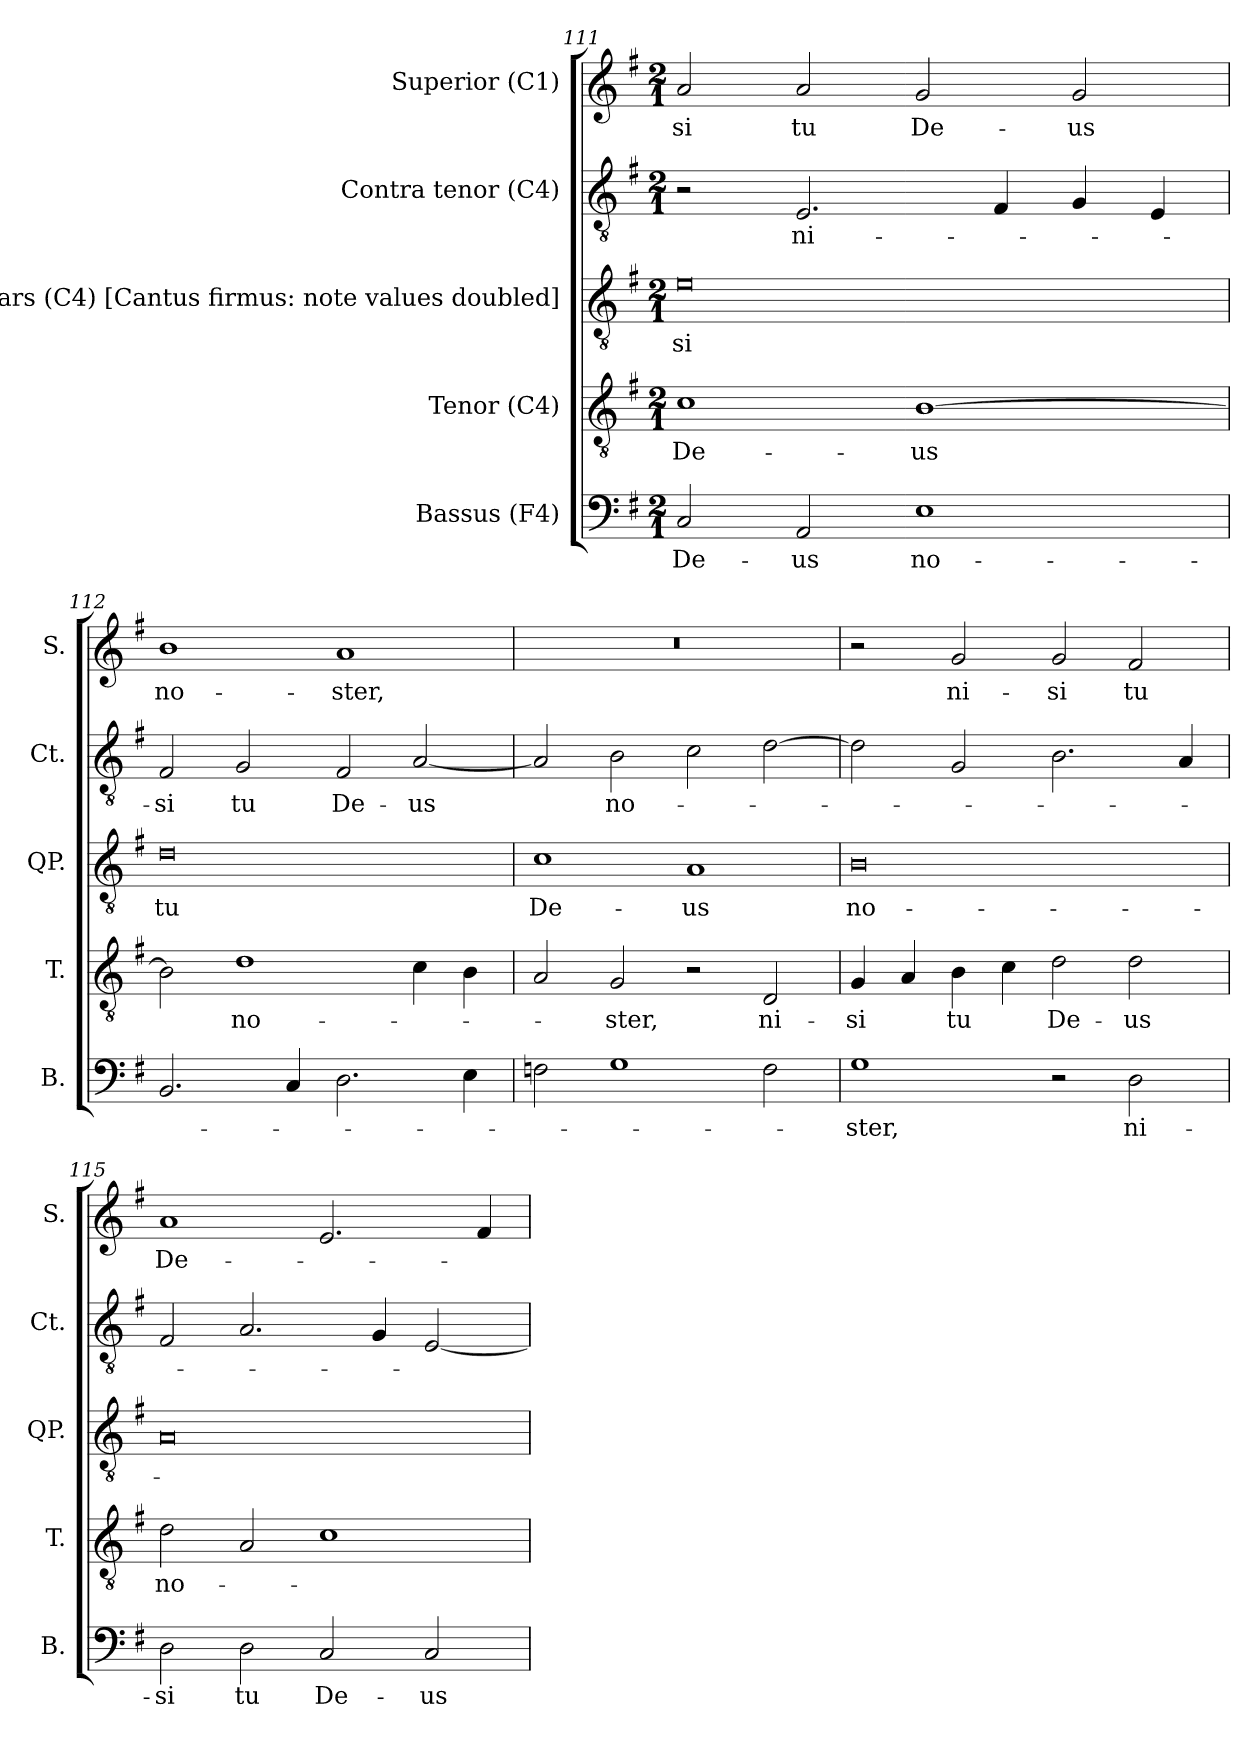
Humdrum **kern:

**kern	**text	**kern	**text	**kern	**text	**kern	**text	**kern	**text
*part5	*part5	*part4	*part4	*part3	*part3	*part2	*part2	*part1	*part1
*staff5	*staff5	*staff4	*staff4	*staff3	*staff3	*staff2	*staff2	*staff1	*staff1
*I"Bassus (F4)	*	*I"Tenor (C4)	*	*I"Quinta pars (C4) [Cantus firmus: note values doubled]	*	*I"Contra tenor (C4)	*	*I"Superior (C1)	*
*I'B.	*	*I'T.	*	*I'QP.	*	*I'Ct.	*	*I'S.	*
!!LO:PB:g=z
*clefF4	*	*clefGv2	*	*clefGv2	*	*clefGv2	*	*clefG2	*
*	*	*ITrd7c12	*	*ITrd7c12	*	*	*	*	*
*k[f#]	*	*k[f#]	*	*k[f#]	*	*k[f#]	*	*k[f#]	*
*G:	*	*G:	*	*G:	*	*G:	*	*G:	*
*M2/1	*	*M2/1	*	*M2/1	*	*M2/1	*	*M2/1	*
=111	=111	=111	=111	=111	=111	=111	=111	=111	=111
!	!LO:LY:b:color=#000000	!	!	!	!	!	!	!	!
!	!	!	!LO:LY:b:color=#000000	!	!	!	!	!	!
!	!	!	!	!	!LO:LY:b:color=#000000	!	!	!	!
!	!	!	!	!	!	!	!	!	!LO:LY:b:color=#000000
2Ci/	De-	1Ci	De-	0Ei	-si	2r	.	2ai/	-si
!	!LO:LY:b:color=#000000	!	!	!	!	!	!	!	!
!	!	!	!	!	!	!	!LO:LY:b:color=#000000	!	!
!	!	!	!	!	!	!	!	!	!LO:LY:b:color=#000000
2AAi/	-us	.	.	.	.	2.Ei/	ni-	2ai/	tu
!	!LO:LY:b:color=#000000	!	!	!	!	!	!	!	!
!	!	!	!LO:LY:b:color=#000000	!	!	!	!	!	!
!	!	!	!	!	!	!	!	!	!LO:LY:b:color=#000000
1Ei	no-	[1BBi	-us	.	.	.	.	2gi/	De-
.	.	.	.	.	.	4F#i/	.	.	.
!	!	!	!	!	!	!	!	!	!LO:LY:b:color=#000000
.	.	.	.	.	.	4Gi/	.	2gi/	-us
.	.	.	.	.	.	4Ei/	.	.	.
=112	=112	=112	=112	=112	=112	=112	=112	=112	=112
!	!	!	!	!	!LO:LY:b:color=#000000	!	!	!	!
!	!	!	!	!	!	!	!LO:LY:b:color=#000000	!	!
!	!	!	!	!	!	!	!	!	!LO:LY:b:color=#000000
2.BBi/	.	2BBi\]	.	0Di	tu	2F#i/	-si	1bi	no-
!	!	!	!LO:LY:b:color=#000000	!	!	!	!	!	!
!	!	!	!	!	!	!	!LO:LY:b:color=#000000	!	!
.	.	1Di	no-	.	.	2Gi/	tu	.	.
4Ci/	.	.	.	.	.	.	.	.	.
!	!	!	!	!	!	!	!LO:LY:b:color=#000000	!	!
!	!	!	!	!	!	!	!	!	!LO:LY:b:color=#000000
2.Di\	.	.	.	.	.	2F#i/	De-	1ai	-ster,
!	!	!	!	!	!	!	!LO:LY:b:color=#000000	!	!
.	.	4Ci\	.	.	.	[2Ai/	-us	.	.
4Ei\	.	4BBi\	.	.	.	.	.	.	.
=113	=113	=113	=113	=113	=113	=113	=113	=113	=113
!	!	!	!	!	!LO:LY:b:color=#000000	!	!	!LO:N:vis=1	!
2Fni\	.	2AAi/	.	1Ci	De-	2Ai/]	.	0r	.
!	!	!	!LO:LY:b:color=#000000	!	!	!	!	!	!
!	!	!	!	!	!	!	!LO:LY:b:color=#000000	!	!
1Gi	.	2GGi/	-ster,	.	.	2Bi\	no-	.	.
!	!	!	!	!	!LO:LY:b:color=#000000	!	!	!	!
.	.	2r	.	1AAi	-us	2ci\	.	.	.
!	!	!	!LO:LY:b:color=#000000	!	!	!	!	!	!
2Fi\	.	2DDi/	ni-	.	.	[2di\	.	.	.
=114	=114	=114	=114	=114	=114	=114	=114	=114	=114
!	!LO:LY:b:color=#000000	!	!	!	!	!	!	!	!
!	!	!	!LO:LY:b:color=#000000	!	!	!	!	!	!
!	!	!	!	!	!LO:LY:b:color=#000000	!	!	!	!
1Gi	-ster,	4GGi/	-si	0BBi	no-	2di\]	.	2r	.
.	.	4AAi/	.	.	.	.	.	.	.
!	!	!	!LO:LY:b:color=#000000	!	!	!	!	!	!
!	!	!	!	!	!	!	!	!	!LO:LY:b:color=#000000
.	.	4BBi\	tu	.	.	2Gi/	.	2gi/	ni-
.	.	4Ci\	.	.	.	.	.	.	.
!	!	!	!LO:LY:b:color=#000000	!	!	!	!	!	!
!	!	!	!	!	!	!	!	!	!LO:LY:b:color=#000000
2r	.	2Di\	De-	.	.	2.Bi\	.	2gi/	-si
!	!LO:LY:b:color=#000000	!	!	!	!	!	!	!	!
!	!	!	!LO:LY:b:color=#000000	!	!	!	!	!	!
!	!	!	!	!	!	!	!	!	!LO:LY:b:color=#000000
2Di\	ni-	2Di\	-us	.	.	.	.	2f#i/	tu
.	.	.	.	.	.	4Ai/	.	.	.
!!LO:LB:g=z
=115	=115	=115	=115	=115	=115	=115	=115	=115	=115
!	!LO:LY:b:color=#000000	!	!	!	!	!	!	!	!
!	!	!	!LO:LY:b:color=#000000	!	!	!	!	!	!
!	!	!	!	!	!	!	!	!	!LO:LY:b:color=#000000
2Di\	-si	2Di\	no-	0AAi	.	2F#i/	.	1ai	De-
!	!LO:LY:b:color=#000000	!	!	!	!	!	!	!	!
2Di\	tu	2AAi/	.	.	.	2.Ai/	.	.	.
!	!LO:LY:b:color=#000000	!	!	!	!	!	!	!	!
2Ci/	De-	1Ci	.	.	.	.	.	2.ei/	.
.	.	.	.	.	.	4Gi/	.	.	.
!	!LO:LY:b:color=#000000	!	!	!	!	!	!	!	!
2Ci/	-us	.	.	.	.	[2Ei/	.	.	.
.	.	.	.	.	.	.	.	4f#i/	.
=	=	=	=	=	=	=	=	=	=
*-	*-	*-	*-	*-	*-	*-	*-	*-	*-
